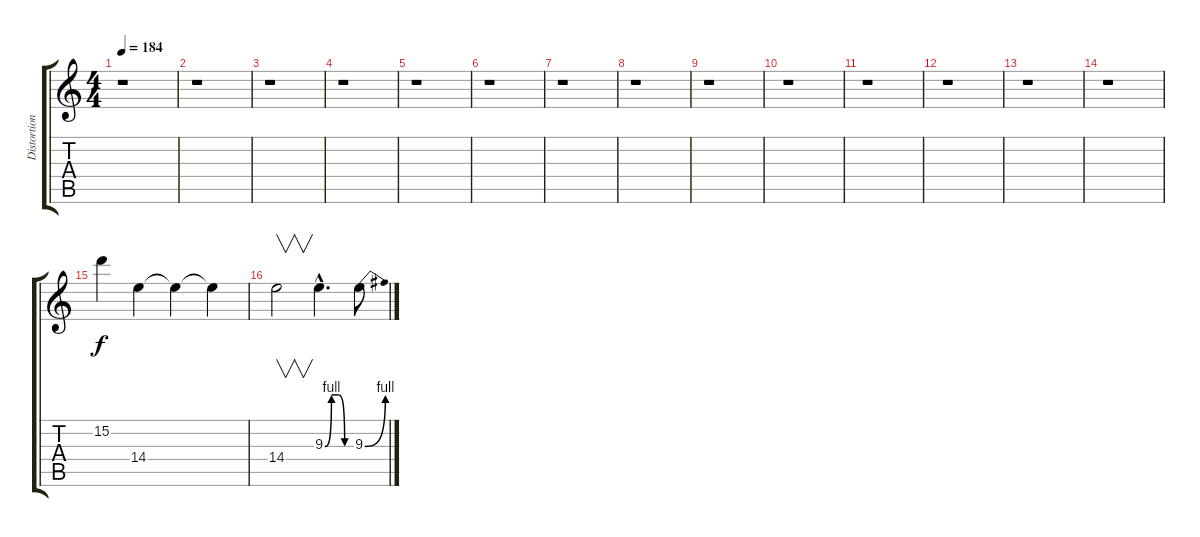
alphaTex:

\track ("Distortion Guitar" "Distortion") {instrument distortionguitar}
\staff {score tabs}
\tuning (E4 B3 G3 D3 A2 E2) {hide}
\ts (4 4)
\tempo 184
\clef g2
\ks c
r.1{dy f} |
r.1 |
r.1 |
r.1 |
r.1 |
r.1 |
r.1 |
r.1 |
r.1 |
r.1 |
r.1 |
r.1 |
r.1 |
r.1 |
15.2.4 14.4.4 14.4{t}.4 14.4{t}.4 |
14.4.2{v} 9.3{be (custom 0 0 15 4 30 4 45 0 60 0) hac}.4{d} 9.3{be (bend 0 0 60 4)}.8
